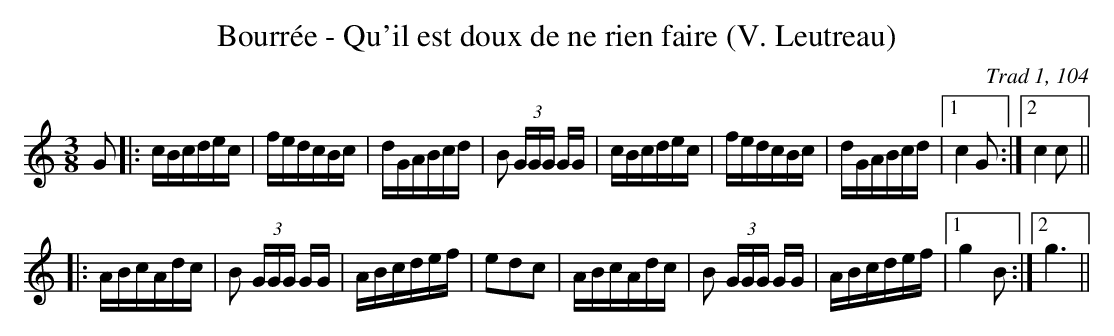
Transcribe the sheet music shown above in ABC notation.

X:1
T:Bourrée - Qu'il est doux de ne rien faire (V. Leutreau)
C:Trad 1, 104
M:3/8
L:1/16
K:C
G2|:cBcdec|fedcBc|dGABcd|B2 (3GGG GG|\
cBcdec|fedcBc|dGABcd|1 c4G2:|2 c4c2||
|:ABcAdc|B2 (3GGG GG|ABcdef|e2d2c2|\
ABcAdc|B2 (3GGG GG|ABcdef|1 g4B2:|2 g6||
